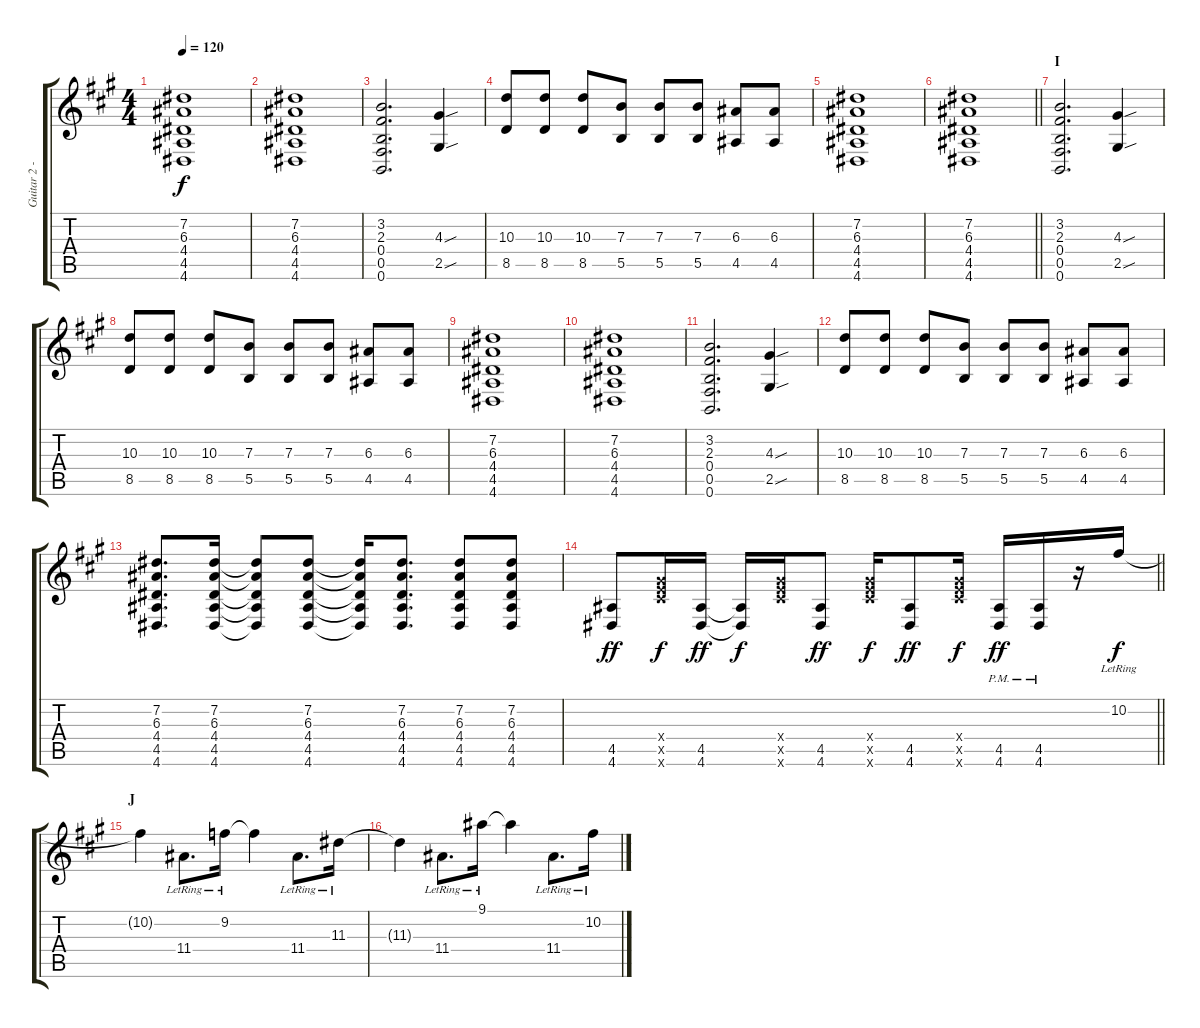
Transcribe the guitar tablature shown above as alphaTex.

\track ("Guitar 2 - Uruha" "Guitar 2 -") {instrument distortionguitar}
\staff {score tabs}
\tuning (Db4 Ab3 E3 B2 Gb2 B1) {hide}
\ts (4 4)
\tempo 120
\clef g2
\ks a
(7.2 6.3 4.4 4.5 4.6).1{dy f} |
(7.2 6.3 4.4 4.5 4.6).1 |
(3.2 2.3 0.4 0.5 0.6).2{d} (4.3{sou} 2.5{sou}).4 |
(10.3 8.5).8 (10.3 8.5).8 (10.3 8.5).8 (7.3 5.5).8 (7.3 5.5).8 (7.3 5.5).8 (6.3 4.5).8 (6.3 4.5).8 |
(7.2 6.3 4.4 4.5 4.6).1 |
\barLineRight lightlight
(7.2 6.3 4.4 4.5 4.6).1 |
\section ("" "I")
(3.2 2.3 0.4 0.5 0.6).2{d} (4.3{sou} 2.5{sou}).4 |
(10.3 8.5).8 (10.3 8.5).8 (10.3 8.5).8 (7.3 5.5).8 (7.3 5.5).8 (7.3 5.5).8 (6.3 4.5).8 (6.3 4.5).8 |
(7.2 6.3 4.4 4.5 4.6).1 |
(7.2 6.3 4.4 4.5 4.6).1 |
(3.2 2.3 0.4 0.5 0.6).2{d} (4.3{sou} 2.5{sou}).4 |
(10.3 8.5).8 (10.3 8.5).8 (10.3 8.5).8 (7.3 5.5).8 (7.3 5.5).8 (7.3 5.5).8 (6.3 4.5).8 (6.3 4.5).8 |
(7.2 6.3 4.4 4.5 4.6).8{d} (7.2 6.3 4.4 4.5 4.6).16 (7.2{t} 6.3{t} 4.4{t} 4.5{t} 4.6{t}).8 (7.2 6.3 4.4 4.5 4.6).8 (7.2{t} 6.3{t} 4.4{t} 4.5{t} 4.6{t}).16 (7.2 6.3 4.4 4.5 4.6).8{d} (7.2 6.3 4.4 4.5 4.6).8 (7.2 6.3 4.4 4.5 4.6).8 |
\barLineRight lightlight
(4.5 4.6).8{dy ff} (9.4{x} 10.5{x} 14.6{x}).16{dy f} (4.5 4.6).16{dy ff} (4.5{t} 4.6{t}).16{dy f} (9.4{x} 10.5{x} 14.6{x}).16 (4.5 4.6).8{dy ff} (9.4{x} 10.5{x} 14.6{x}).16{dy f} (4.5 4.6).8{dy ff} (9.4{x} 10.5{x} 14.6{x}).16{dy f} (4.5{pm} 4.6{pm}).16{dy ff} (4.5{pm} 4.6{pm}).16 r.16 10.2{lr}.16{dy f} |
\section ("" "J")
10.2{t}.4 11.4{lr}.8{d} 9.2{lr}.16 9.2{t}.4 11.4{lr}.8{d} 11.3{lr}.16 |
11.3{t}.4 11.4{lr}.8{d} 9.1{lr}.16 9.1{t}.4 11.4{lr}.8{d} 10.2{lr}.16
